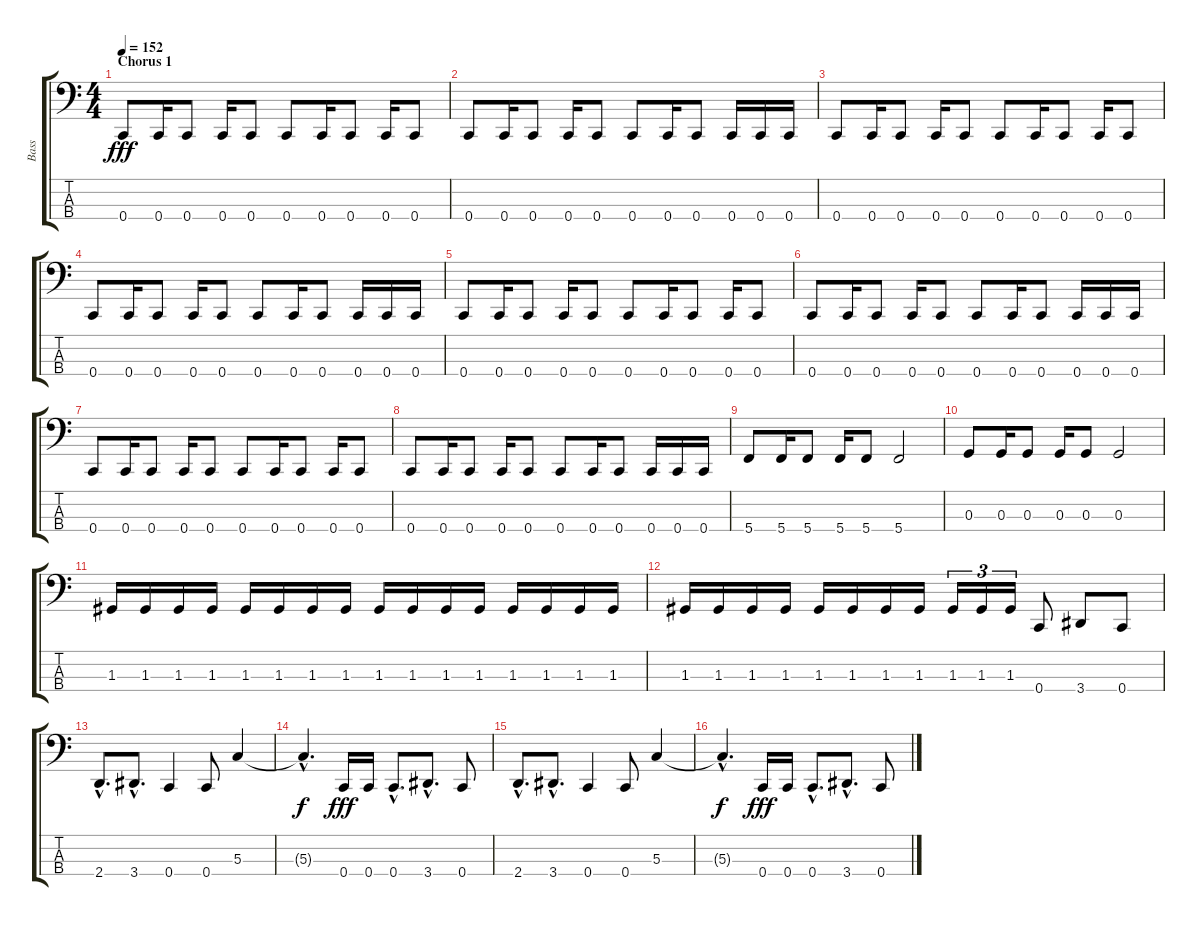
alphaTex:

\track ("Bass" "Bass") {instrument electricbassfinger}
\staff {score tabs}
\tuning (F2 C2 G1 C1) {hide}
\ts (4 4)
\section ("" "Chorus 1")
\tempo 152
\clef f4
\ks c
0.4.8{dy fff} 0.4.16 0.4.8 0.4.16 0.4.8 0.4.8 0.4.16 0.4.8 0.4.16 0.4.8 |
0.4.8 0.4.16 0.4.8 0.4.16 0.4.8 0.4.8 0.4.16 0.4.8 0.4.16 0.4.16 0.4.16 |
0.4.8 0.4.16 0.4.8 0.4.16 0.4.8 0.4.8 0.4.16 0.4.8 0.4.16 0.4.8 |
0.4.8 0.4.16 0.4.8 0.4.16 0.4.8 0.4.8 0.4.16 0.4.8 0.4.16 0.4.16 0.4.16 |
0.4.8 0.4.16 0.4.8 0.4.16 0.4.8 0.4.8 0.4.16 0.4.8 0.4.16 0.4.8 |
0.4.8 0.4.16 0.4.8 0.4.16 0.4.8 0.4.8 0.4.16 0.4.8 0.4.16 0.4.16 0.4.16 |
0.4.8 0.4.16 0.4.8 0.4.16 0.4.8 0.4.8 0.4.16 0.4.8 0.4.16 0.4.8 |
0.4.8 0.4.16 0.4.8 0.4.16 0.4.8 0.4.8 0.4.16 0.4.8 0.4.16 0.4.16 0.4.16 |
5.4.8 5.4.16 5.4.8 5.4.16 5.4.8 5.4.2 |
0.3.8 0.3.16 0.3.8 0.3.16 0.3.8 0.3.2 |
1.3.16 1.3.16 1.3.16 1.3.16 1.3.16 1.3.16 1.3.16 1.3.16 1.3.16 1.3.16 1.3.16 1.3.16 1.3.16 1.3.16 1.3.16 1.3.16 |
1.3.16 1.3.16 1.3.16 1.3.16 1.3.16 1.3.16 1.3.16 1.3.16 1.3.16{tu (3 2)} 1.3.16{tu (3 2)} 1.3.16{tu (3 2)} 0.4.8 3.4.8 0.4.8 |
2.4{hac}.8{d} 3.4{hac}.8{d} 0.4.4 0.4.8 5.3.4 |
5.3{hac t}.4{d dy f} 0.4.16{dy fff} 0.4.16 0.4{hac}.8{d} 3.4{hac}.8{d} 0.4.8 |
2.4{hac}.8{d} 3.4{hac}.8{d} 0.4.4 0.4.8 5.3.4 |
5.3{hac t}.4{d dy f} 0.4.16{dy fff} 0.4.16 0.4{hac}.8{d} 3.4{hac}.8{d} 0.4.8
